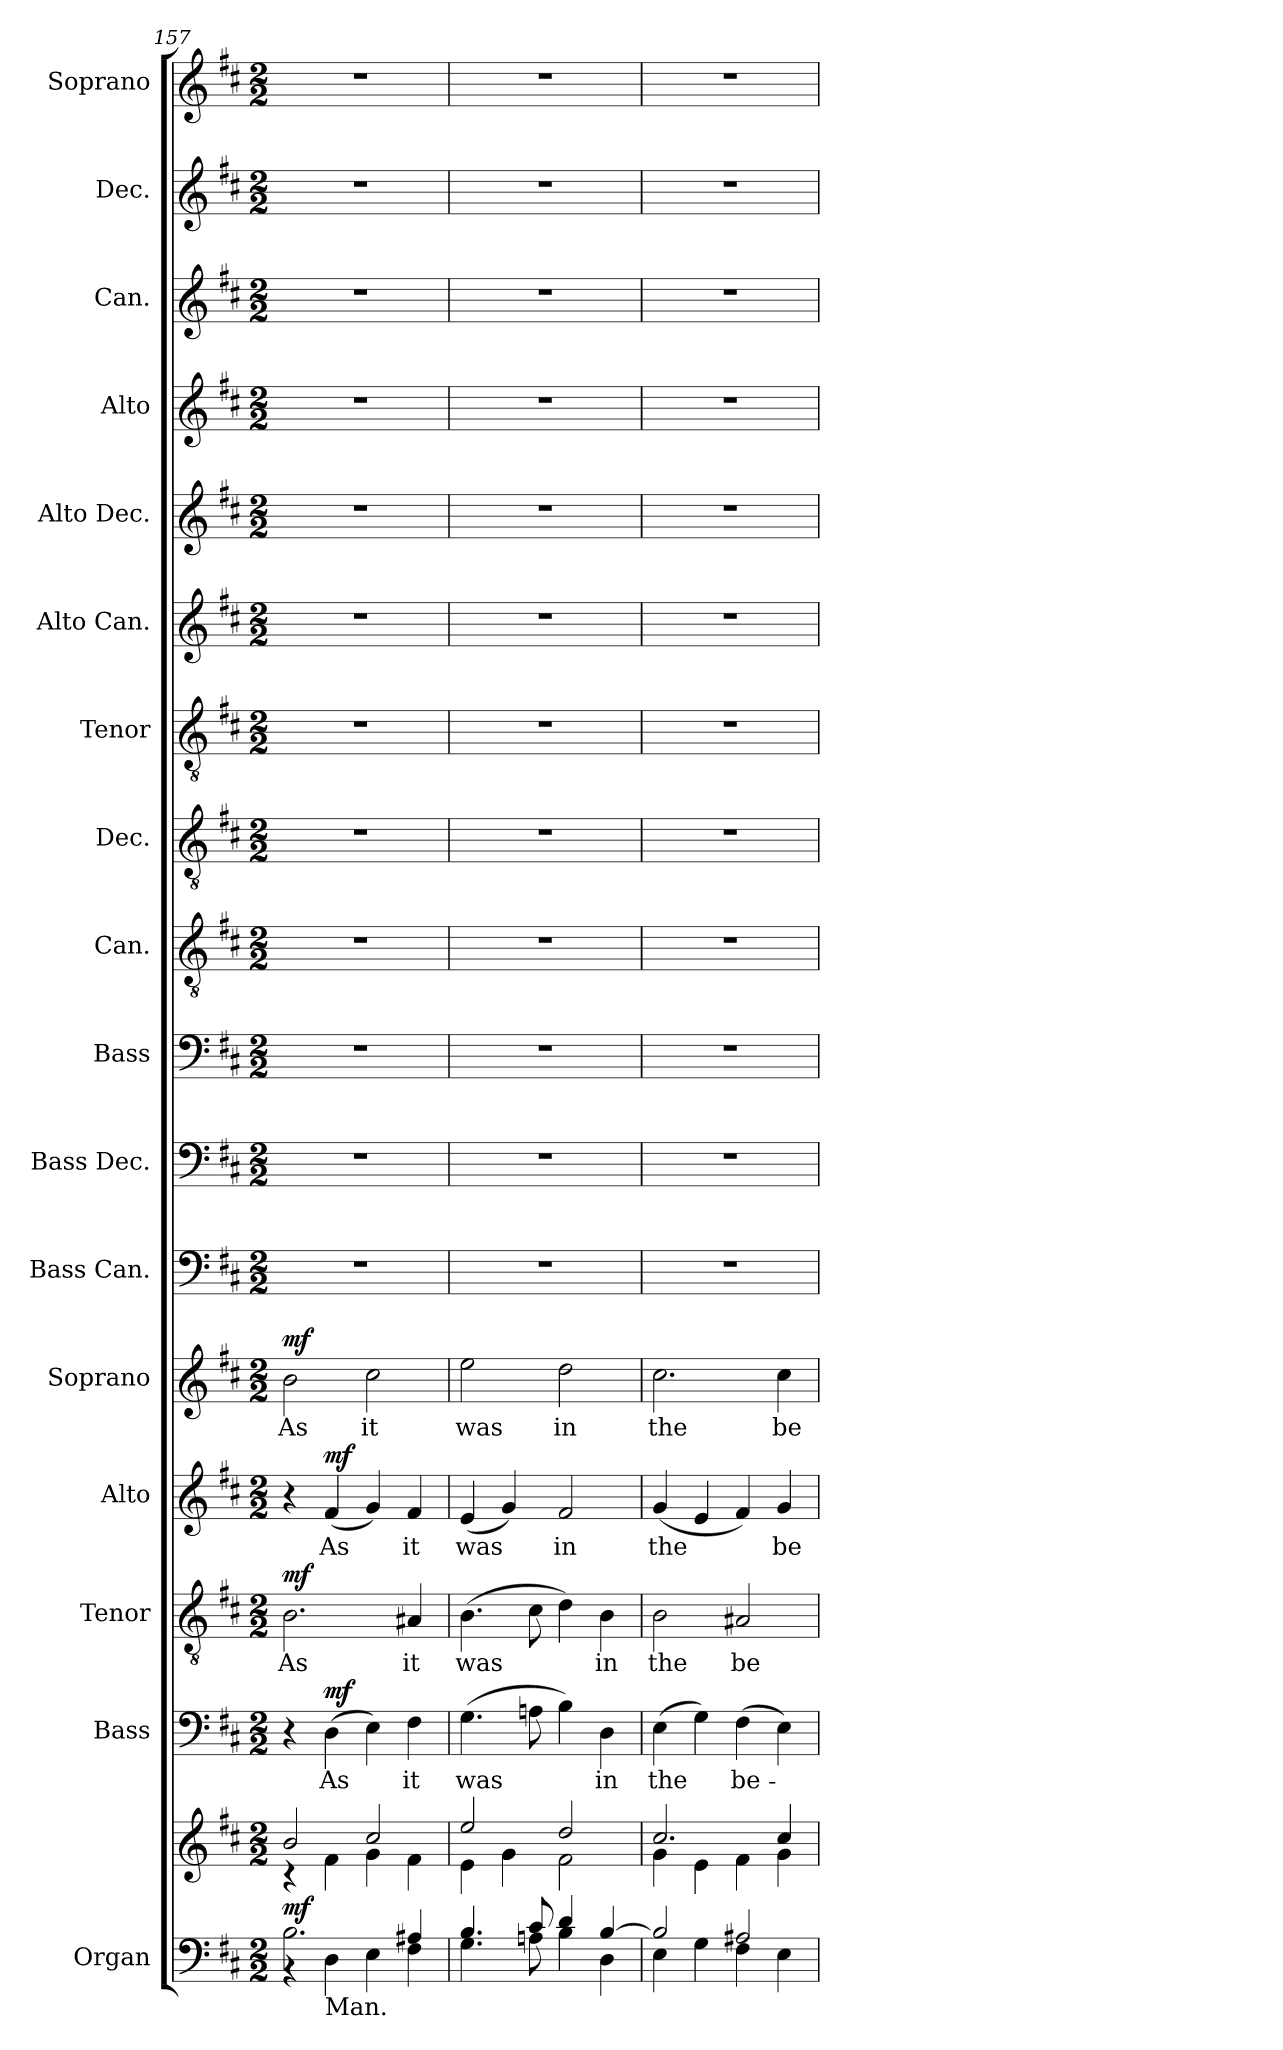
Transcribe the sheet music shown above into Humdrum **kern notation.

**kern	**kern	**dynam	**kern	**text	**dynam	**kern	**text	**dynam	**kern	**text	**dynam	**kern	**text	**dynam	**kern	**kern	**kern	**kern	**kern	**kern	**kern	**kern	**kern	**kern	**kern	**kern
*part17	*part17	*part17	*part16	*part16	*part16	*part15	*part15	*part15	*part14	*part14	*part14	*part13	*part13	*part13	*part12	*part11	*part10	*part9	*part8	*part7	*part6	*part5	*part4	*part3	*part2	*part1
*staff18	*staff17	*staff17/18	*staff16	*staff16	*staff16	*staff15	*staff15	*staff15	*staff14	*staff14	*staff14	*staff13	*staff13	*staff13	*staff12	*staff11	*staff10	*staff9	*staff8	*staff7	*staff6	*staff5	*staff4	*staff3	*staff2	*staff1
*I"Organ	*	*	*I"Bass	*	*	*I"Tenor	*	*	*I"Alto	*	*	*I"Soprano	*	*	*I"Bass Can.	*I"Bass Dec.	*I"Bass	*I"Can.	*I"Dec.	*I"Tenor	*I"Alto Can.	*I"Alto Dec.	*I"Alto	*I"Can.	*I"Dec.	*I"Soprano
*I'Org.	*	*	*I'B.	*	*	*I'T.	*	*	*I'A.	*	*	*I'S.	*	*	*I'B.   Can.	*I'Dec.	*I'B.	*	*I'Dec.	*I'T.	*I'A.   Can.	*I'Dec.	*I'A.	*	*I'Dec.	*I'S.
*clefF4	*clefG2	*	*clefF4	*	*	*clefGv2	*	*	*clefG2	*	*	*clefG2	*	*	*clefF4	*clefF4	*clefF4	*clefGv2	*clefGv2	*clefGv2	*clefG2	*clefG2	*clefG2	*clefG2	*clefG2	*clefG2
*	*	*	*	*	*	*ITrd7c12	*	*	*	*	*	*	*	*	*	*	*	*ITrd7c12	*ITrd7c12	*ITrd7c12	*	*	*	*	*	*
*k[f#c#]	*k[f#c#]	*	*k[f#c#]	*	*	*k[f#c#]	*	*	*k[f#c#]	*	*	*k[f#c#]	*	*	*k[f#c#]	*k[f#c#]	*k[f#c#]	*k[f#c#]	*k[f#c#]	*k[f#c#]	*k[f#c#]	*k[f#c#]	*k[f#c#]	*k[f#c#]	*k[f#c#]	*k[f#c#]
*D:	*D:	*	*D:	*	*	*D:	*	*	*D:	*	*	*D:	*	*	*D:	*D:	*D:	*D:	*D:	*D:	*D:	*D:	*D:	*D:	*D:	*D:
*M2/2	*M2/2	*	*M2/2	*	*	*M2/2	*	*	*M2/2	*	*	*M2/2	*	*	*M2/2	*M2/2	*M2/2	*M2/2	*M2/2	*M2/2	*M2/2	*M2/2	*M2/2	*M2/2	*M2/2	*M2/2
=157	=157	=157	=157	=157	=157	=157	=157	=157	=157	=157	=157	=157	=157	=157	=157	=157	=157	=157	=157	=157	=157	=157	=157	=157	=157	=157
*^	*^	*	*	*	*	*	*	*	*	*	*	*	*	*	*	*	*	*	*	*	*	*	*	*	*	*
!	!	!	!	!	!	!	!	!	!LO:LY:b:color=#000000	!	!	!	!	!	!	!	!	!	!	!	!	!	!	!	!	!	!	!
!	!	!	!	!	!	!	!	!	!	!	!	!	!	!	!LO:LY:b:color=#000000	!	!	!	!	!	!	!	!	!	!	!	!	!
2.Bi\	4r	2bi/	4r	mf	4r	.	.	2.BBi\	As	mf	4r	.	.	2bi\	As	mf	1r	1r	1r	1r	1r	1r	1r	1r	1r	1r	1r	1r
!	!	!	!	!	!	!LO:LY:b:color=#000000	!	!	!	!	!	!	!	!	!	!	!	!	!	!	!	!	!	!	!	!	!	!
!	!LO:TX:b:t=Man.	!	!	!	!	!	!	!	!	!	!	!	!	!	!	!	!	!	!	!	!	!	!	!	!	!	!	!
!	!	!	!	!	!	!	!	!	!	!	!	!LO:LY:b:color=#000000	!	!	!	!	!	!	!	!	!	!	!	!	!	!	!	!
.	4Di\	.	4f#i\	.	(4Di\	As	mf	.	.	.	(4f#i/	As	mf	.	.	.	.	.	.	.	.	.	.	.	.	.	.	.
!	!	!	!	!	!	!	!	!	!	!	!	!	!	!	!LO:LY:b:color=#000000	!	!	!	!	!	!	!	!	!	!	!	!	!
.	4Ei\	2cc#i/	4gi\	.	4Ei\)	.	.	.	.	.	4gi/)	.	.	2cc#i\	it	.	.	.	.	.	.	.	.	.	.	.	.	.
!	!	!	!	!	!	!LO:LY:b:color=#000000	!	!	!	!	!	!	!	!	!	!	!	!	!	!	!	!	!	!	!	!	!	!
!	!	!	!	!	!	!	!	!	!LO:LY:b:color=#000000	!	!	!	!	!	!	!	!	!	!	!	!	!	!	!	!	!	!	!
!	!	!	!	!	!	!	!	!	!	!	!	!LO:LY:b:color=#000000	!	!	!	!	!	!	!	!	!	!	!	!	!	!	!	!
4A#Xi/	4F#i\	.	4f#i\	.	4F#i\	it	.	4AA#Xi/	it	.	4f#i/	it	.	.	.	.	.	.	.	.	.	.	.	.	.	.	.	.
=158	=158	=158	=158	=158	=158	=158	=158	=158	=158	=158	=158	=158	=158	=158	=158	=158	=158	=158	=158	=158	=158	=158	=158	=158	=158	=158	=158	=158
!	!	!	!	!	!	!LO:LY:b:color=#000000	!	!	!	!	!	!	!	!	!	!	!	!	!	!	!	!	!	!	!	!	!	!
!	!	!	!	!	!	!	!	!	!LO:LY:b:color=#000000	!	!	!	!	!	!	!	!	!	!	!	!	!	!	!	!	!	!	!
!	!	!	!	!	!	!	!	!	!	!	!	!LO:LY:b:color=#000000	!	!	!	!	!	!	!	!	!	!	!	!	!	!	!	!
!	!	!	!	!	!	!	!	!	!	!	!	!	!	!	!LO:LY:b:color=#000000	!	!	!	!	!	!	!	!	!	!	!	!	!
4.Bi/	4.Gi\	2eei/	4ei\	.	(4.Gi\	was	.	(4.BBi\	was	.	(4ei/	was	.	2eei\	was	.	1r	1r	1r	1r	1r	1r	1r	1r	1r	1r	1r	1r
.	.	.	4gi\	.	.	.	.	.	.	.	4gi/)	.	.	.	.	.	.	.	.	.	.	.	.	.	.	.	.	.
8c#i/	8Ani\	.	.	.	8Ani\	.	.	8C#i\	.	.	.	.	.	.	.	.	.	.	.	.	.	.	.	.	.	.	.	.
!	!	!	!	!	!	!	!	!	!	!	!	!LO:LY:b:color=#000000	!	!	!	!	!	!	!	!	!	!	!	!	!	!	!	!
!	!	!	!	!	!	!	!	!	!	!	!	!	!	!	!LO:LY:b:color=#000000	!	!	!	!	!	!	!	!	!	!	!	!	!
4di/	4Bi\	2ddi/	2f#i\	.	4Bi\)	.	.	4Di\)	.	.	2f#i/	in	.	2ddi\	in	.	.	.	.	.	.	.	.	.	.	.	.	.
!	!	!	!	!	!	!LO:LY:b:color=#000000	!	!	!	!	!	!	!	!	!	!	!	!	!	!	!	!	!	!	!	!	!	!
!	!	!	!	!	!	!	!	!	!LO:LY:b:color=#000000	!	!	!	!	!	!	!	!	!	!	!	!	!	!	!	!	!	!	!
[4Bi/	4Di\	.	.	.	4Di\	in	.	4BBi\	in	.	.	.	.	.	.	.	.	.	.	.	.	.	.	.	.	.	.	.
=159	=159	=159	=159	=159	=159	=159	=159	=159	=159	=159	=159	=159	=159	=159	=159	=159	=159	=159	=159	=159	=159	=159	=159	=159	=159	=159	=159	=159
!	!	!	!	!	!	!LO:LY:b:color=#000000	!	!	!	!	!	!	!	!	!	!	!	!	!	!	!	!	!	!	!	!	!	!
!	!	!	!	!	!	!	!	!	!LO:LY:b:color=#000000	!	!	!	!	!	!	!	!	!	!	!	!	!	!	!	!	!	!	!
!	!	!	!	!	!	!	!	!	!	!	!	!LO:LY:b:color=#000000	!	!	!	!	!	!	!	!	!	!	!	!	!	!	!	!
!	!	!	!	!	!	!	!	!	!	!	!	!	!	!	!LO:LY:b:color=#000000	!	!	!	!	!	!	!	!	!	!	!	!	!
2Bi/]	4Ei\	2.cc#i/	4gi\	.	(4Ei\	the	.	2BBi\	the	.	(4gi/	the	.	2.cc#i\	the	.	1r	1r	1r	1r	1r	1r	1r	1r	1r	1r	1r	1r
.	4Gi\	.	4ei\	.	4Gi\)	.	.	.	.	.	4ei/	.	.	.	.	.	.	.	.	.	.	.	.	.	.	.	.	.
!	!	!	!	!	!	!LO:LY:b:color=#000000	!	!	!	!	!	!	!	!	!	!	!	!	!	!	!	!	!	!	!	!	!	!
!	!	!	!	!	!	!	!	!	!LO:LY:b:color=#000000	!	!	!	!	!	!	!	!	!	!	!	!	!	!	!	!	!	!	!
2A#Xi/	4F#i\	.	4f#i\	.	(4F#i\	be-	.	2AA#Xi/	be-	.	4f#i/)	.	.	.	.	.	.	.	.	.	.	.	.	.	.	.	.	.
!	!	!	!	!	!	!	!	!	!	!	!	!LO:LY:b:color=#000000	!	!	!	!	!	!	!	!	!	!	!	!	!	!	!	!
!	!	!	!	!	!	!	!	!	!	!	!	!	!	!	!LO:LY:b:color=#000000	!	!	!	!	!	!	!	!	!	!	!	!	!
.	4Ei\	4cc#i/	4gi\	.	4Ei\)	.	.	.	.	.	4gi/	be-	.	4cc#i\	be-	.	.	.	.	.	.	.	.	.	.	.	.	.
*v	*v	*	*	*	*	*	*	*	*	*	*	*	*	*	*	*	*	*	*	*	*	*	*	*	*	*	*	*
*	*v	*v	*	*	*	*	*	*	*	*	*	*	*	*	*	*	*	*	*	*	*	*	*	*	*	*	*
=	=	=	=	=	=	=	=	=	=	=	=	=	=	=	=	=	=	=	=	=	=	=	=	=	=	=
*-	*-	*-	*-	*-	*-	*-	*-	*-	*-	*-	*-	*-	*-	*-	*-	*-	*-	*-	*-	*-	*-	*-	*-	*-	*-	*-
